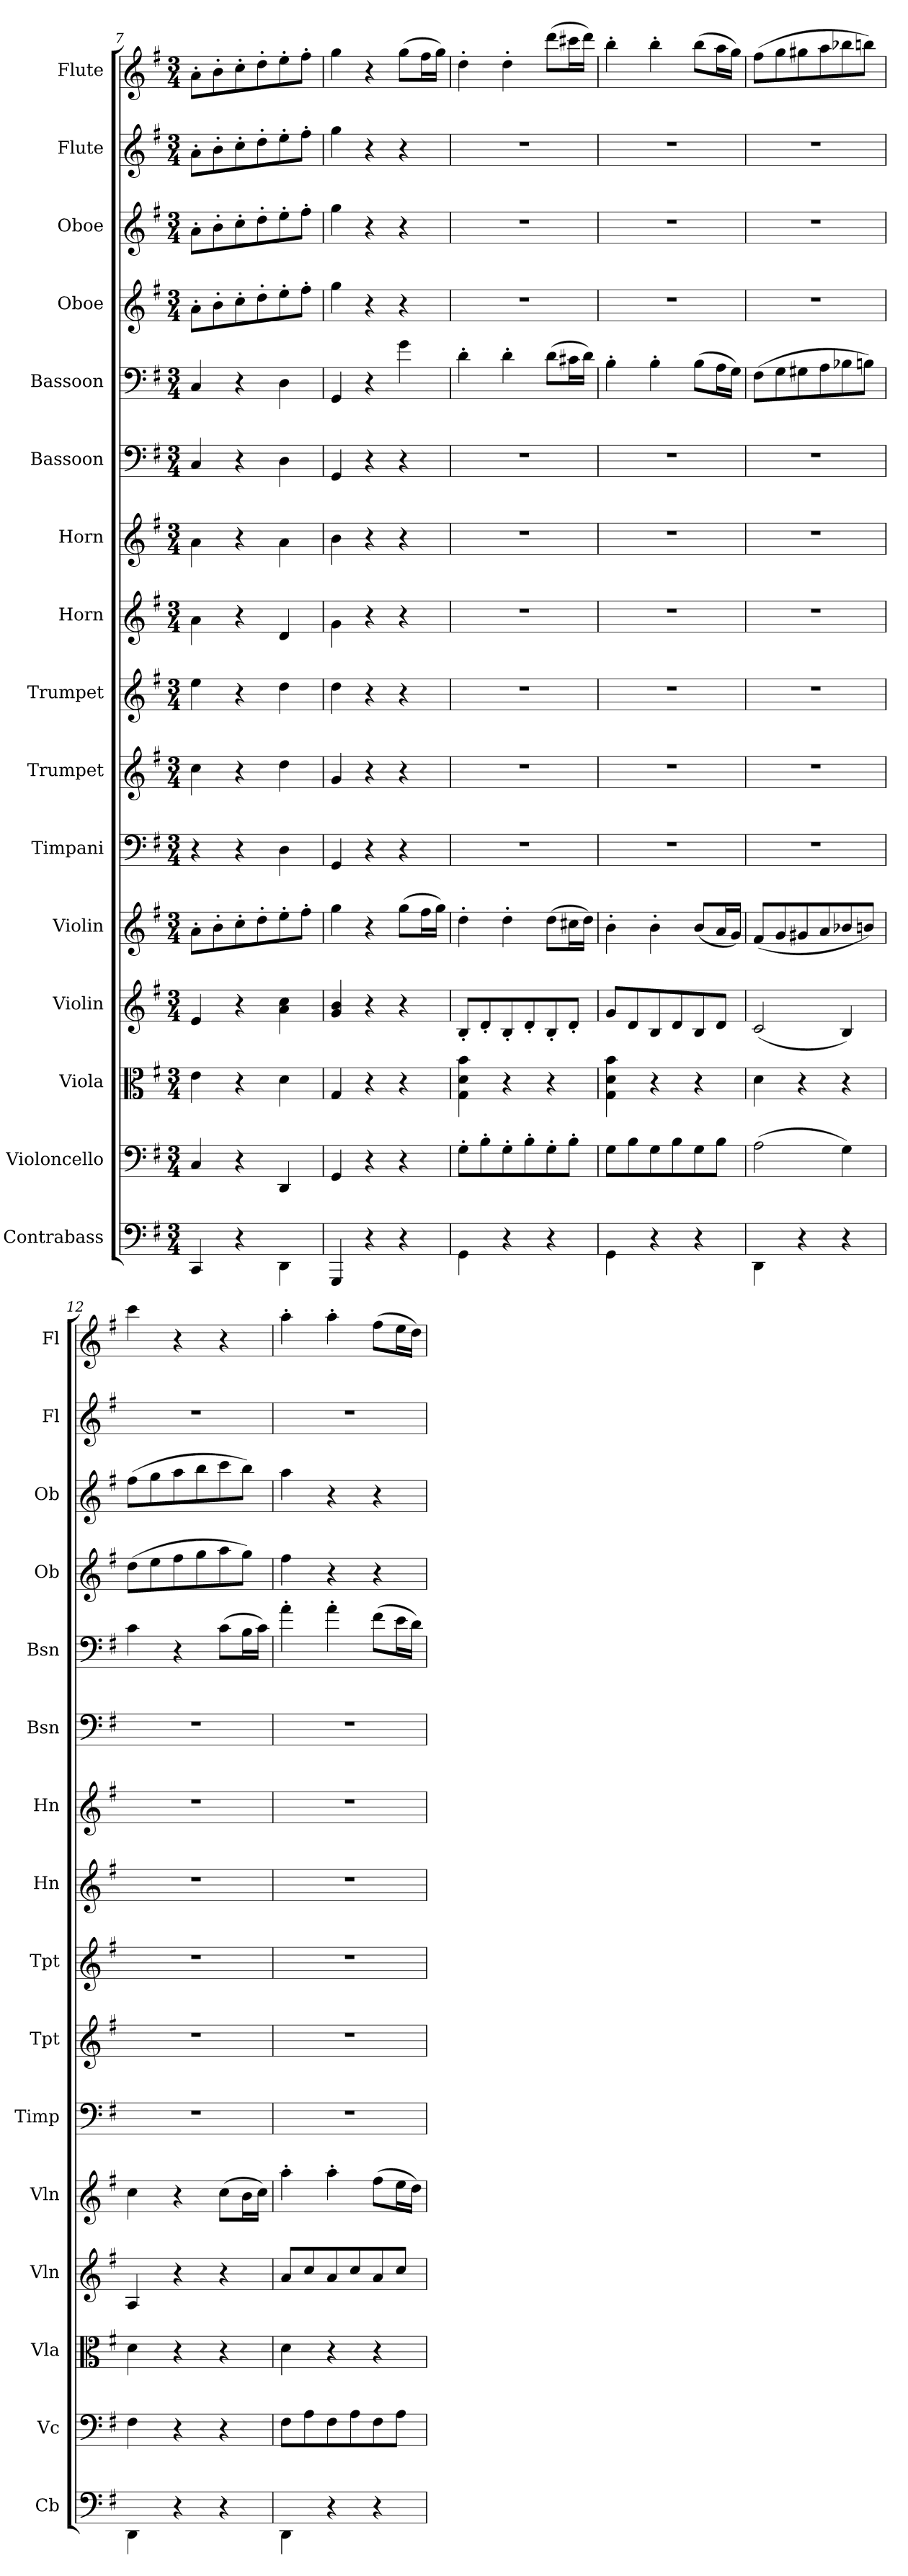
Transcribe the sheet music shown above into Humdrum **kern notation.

**kern	**kern	**kern	**kern	**kern	**kern	**kern	**kern	**kern	**kern	**kern	**kern	**kern	**kern	**kern	**kern
*part16	*part15	*part14	*part13	*part12	*part11	*part10	*part9	*part8	*part7	*part6	*part5	*part4	*part3	*part2	*part1
*staff16	*staff15	*staff14	*staff13	*staff12	*staff11	*staff10	*staff9	*staff8	*staff7	*staff6	*staff5	*staff4	*staff3	*staff2	*staff1
*I"Contrabass	*I"Violoncello	*I"Viola	*I"Violin	*I"Violin	*I"Timpani	*I"Trumpet	*I"Trumpet	*I"Horn	*I"Horn	*I"Bassoon	*I"Bassoon	*I"Oboe	*I"Oboe	*I"Flute	*I"Flute
*I'Cb	*I'Vc	*I'Vla	*I'Vln	*I'Vln	*I'Timp	*I'Tpt	*I'Tpt	*I'Hn	*I'Hn	*I'Bsn	*I'Bsn	*I'Ob	*I'Ob	*I'Fl	*I'Fl
*clefF4	*clefF4	*clefC3	*clefG2	*clefG2	*clefF4	*clefG2	*clefG2	*clefG2	*clefG2	*clefF4	*clefF4	*clefG2	*clefG2	*clefG2	*clefG2
*k[f#]	*k[f#]	*k[f#]	*k[f#]	*k[f#]	*k[f#]	*k[f#]	*k[f#]	*k[f#]	*k[f#]	*k[f#]	*k[f#]	*k[f#]	*k[f#]	*k[f#]	*k[f#]
*M3/4	*M3/4	*M3/4	*M3/4	*M3/4	*M3/4	*M3/4	*M3/4	*M3/4	*M3/4	*M3/4	*M3/4	*M3/4	*M3/4	*M3/4	*M3/4
=7	=7	=7	=7	=7	=7	=7	=7	=7	=7	=7	=7	=7	=7	=7	=7
4CC/	4C/	4e\	4e/	8a'\L	4r	4cc\	4ee\	4a\	4a\	4C/	4C/	8a'\L	8a'\L	8a'\L	8a'\L
.	.	.	.	8b'\	.	.	.	.	.	.	.	8b'\	8b'\	8b'\	8b'\
4r	4r	4r	4r	8cc'\	4r	4r	4r	4r	4r	4r	4r	8cc'\	8cc'\	8cc'\	8cc'\
.	.	.	.	8dd'\	.	.	.	.	.	.	.	8dd'\	8dd'\	8dd'\	8dd'\
4DD\	4DD/	4d\	4a\ 4cc\	8ee'\	4D\	4dd\	4dd\	4d/	4a\	4D\	4D\	8ee'\	8ee'\	8ee'\	8ee'\
.	.	.	.	8ff#'\J	.	.	.	.	.	.	.	8ff#'\J	8ff#'\J	8ff#'\J	8ff#'\J
=8	=8	=8	=8	=8	=8	=8	=8	=8	=8	=8	=8	=8	=8	=8	=8
4GGG/	4GG/	4G/	4g/ 4b/	4gg\	4GG/	4g/	4dd\	4g\	4b\	4GG/	4GG/	4gg\	4gg\	4gg\	4gg\
4r	4r	4r	4r	4r	4r	4r	4r	4r	4r	4r	4r	4r	4r	4r	4r
4r	4r	4r	4r	(8gg\L	4r	4r	4r	4r	4r	4r	4g\	4r	4r	4r	(8gg\L
.	.	.	.	16ff#\L	.	.	.	.	.	.	.	.	.	.	16ff#\L
.	.	.	.	16gg\JJ)	.	.	.	.	.	.	.	.	.	.	16gg\JJ)
=9	=9	=9	=9	=9	=9	=9	=9	=9	=9	=9	=9	=9	=9	=9	=9
4GG"\	8G'\L	4G"\ 4d"\ 4b"\	8B'/L	4dd'\	2.r	2.r	2.r	2.r	2.r	2.r	4d'\	2.r	2.r	2.r	4dd'\
.	8B'\	.	8d'/	.	.	.	.	.	.	.	.	.	.	.	.
4r	8G'\	4r	8B'/	4dd'\	.	.	.	.	.	.	4d'\	.	.	.	4dd'\
.	8B'\	.	8d'/	.	.	.	.	.	.	.	.	.	.	.	.
4r	8G'\	4r	8B'/	(8dd\L	.	.	.	.	.	.	(8d\L	.	.	.	(8ddd\L
.	8B'\J	.	8d'/J	16cc#X\L	.	.	.	.	.	.	16c#X\L	.	.	.	16ccc#X\L
.	.	.	.	16dd\JJ)	.	.	.	.	.	.	16d\JJ)	.	.	.	16ddd\JJ)
=10	=10	=10	=10	=10	=10	=10	=10	=10	=10	=10	=10	=10	=10	=10	=10
4GG"\	8G\L	4G"\ 4d"\ 4b"\	8g/L	4b'\	2.r	2.r	2.r	2.r	2.r	2.r	4B'\	2.r	2.r	2.r	4bb'\
.	8B\	.	8d/	.	.	.	.	.	.	.	.	.	.	.	.
4r	8G\	4r	8B/	4b'\	.	.	.	.	.	.	4B'\	.	.	.	4bb'\
.	8B\	.	8d/	.	.	.	.	.	.	.	.	.	.	.	.
4r	8G\	4r	8B/	(8b/L	.	.	.	.	.	.	(8B\L	.	.	.	(8bb\L
.	8B\J	.	8d/J	16a/L	.	.	.	.	.	.	16A\L	.	.	.	16aa\L
.	.	.	.	16g/JJ)	.	.	.	.	.	.	16G\JJ)	.	.	.	16gg\JJ)
=11	=11	=11	=11	=11	=11	=11	=11	=11	=11	=11	=11	=11	=11	=11	=11
4DD"\	(2A\	4d"\	(2c/	(8f#/L	2.r	2.r	2.r	2.r	2.r	2.r	(8F#\L	2.r	2.r	2.r	(8ff#\L
.	.	.	.	8g/	.	.	.	.	.	.	8G\	.	.	.	8gg\
4r	.	4r	.	8g#X/	.	.	.	.	.	.	8G#X\	.	.	.	8gg#X\
.	.	.	.	8a/	.	.	.	.	.	.	8A\	.	.	.	8aa\
4r	4G\)	4r	4B/)	8b-X/	.	.	.	.	.	.	8B-X\	.	.	.	8bb-X\
.	.	.	.	8bn/J)	.	.	.	.	.	.	8Bn\J)	.	.	.	8bbn\J)
=12	=12	=12	=12	=12	=12	=12	=12	=12	=12	=12	=12	=12	=12	=12	=12
4DD"\	4F#\	4d"\	4A/	4cc\	2.r	2.r	2.r	2.r	2.r	2.r	4c\	(8dd\L	(8ff#\L	2.r	4ccc\
.	.	.	.	.	.	.	.	.	.	.	.	8ee\	8gg\	.	.
4r	4r	4r	4r	4r	.	.	.	.	.	.	4r	8ff#\	8aa\	.	4r
.	.	.	.	.	.	.	.	.	.	.	.	8gg\	8bb\	.	.
4r	4r	4r	4r	(8cc\L	.	.	.	.	.	.	(8c\L	8aa\	8ccc\	.	4r
.	.	.	.	16b\L	.	.	.	.	.	.	16B\L	8gg\J)	8bb\J)	.	.
.	.	.	.	16cc\JJ)	.	.	.	.	.	.	16c\JJ)	.	.	.	.
=13	=13	=13	=13	=13	=13	=13	=13	=13	=13	=13	=13	=13	=13	=13	=13
4DD"\	8F#\L	4d"\	8a/L	4aa'\	2.r	2.r	2.r	2.r	2.r	2.r	4a'\	4ff#\	4aa\	2.r	4aa'\
.	8A\	.	8cc/	.	.	.	.	.	.	.	.	.	.	.	.
4r	8F#\	4r	8a/	4aa'\	.	.	.	.	.	.	4a'\	4r	4r	.	4aa'\
.	8A\	.	8cc/	.	.	.	.	.	.	.	.	.	.	.	.
4r	8F#\	4r	8a/	(8ff#\L	.	.	.	.	.	.	(8f#\L	4r	4r	.	(8ff#\L
.	8A\J	.	8cc/J	16ee\L	.	.	.	.	.	.	16e\L	.	.	.	16ee\L
.	.	.	.	16dd\JJ)	.	.	.	.	.	.	16d\JJ)	.	.	.	16dd\JJ)
=	=	=	=	=	=	=	=	=	=	=	=	=	=	=	=
*-	*-	*-	*-	*-	*-	*-	*-	*-	*-	*-	*-	*-	*-	*-	*-
